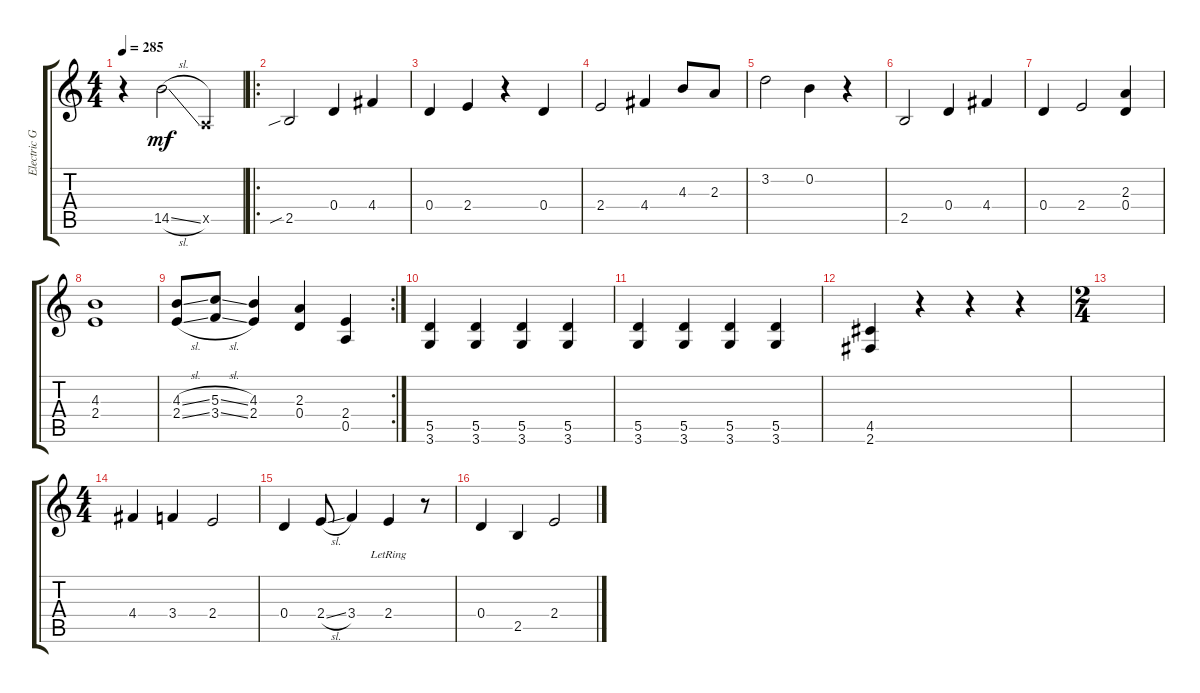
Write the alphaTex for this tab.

\track ("Electric Guitar" "Electric G") {instrument overdrivenguitar}
\staff {score tabs}
\tuning (E4 B3 G3 D3 A2 E2) {hide}
\ts (4 4)
\tempo 285
\clef g2
\ks c
r.4{dy mf instrument overdrivenguitar} 14.5{sl}.2 0.5{x}.4 |
\ro
2.5{sib}.2 0.4.4 4.4.4 |
0.4.4 2.4.4 r.4 0.4.4 |
2.4.2 4.4.4 4.3.8 2.3.8 |
3.2.2 0.2.4 r.4 |
2.5.2 0.4.4 4.4.4 |
0.4.4 2.4.2 (2.3 0.4).4 |
(4.3 2.4).1 |
\rc 2
(4.3{sl} 2.4{sl}).8 (5.3{sl} 3.4{sl}).8 (4.3 2.4).4 (2.3 0.4).4 (2.4 0.5).4 |
(5.5 3.6).4 (5.5 3.6).4 (5.5 3.6).4 (5.5 3.6).4 |
(5.5 3.6).4 (5.5 3.6).4 (5.5 3.6).4 (5.5 3.6).4 |
(4.5 2.6).4 r.4 r.4 r.4 |
\ts (2 4)
|
\ts (4 4)
4.4.4 3.4.4 2.4.2 |
0.4.4 2.4{sl}.8 3.4.4 2.4{lr}.4 r.8 |
0.4.4 2.5.4 2.4.2
